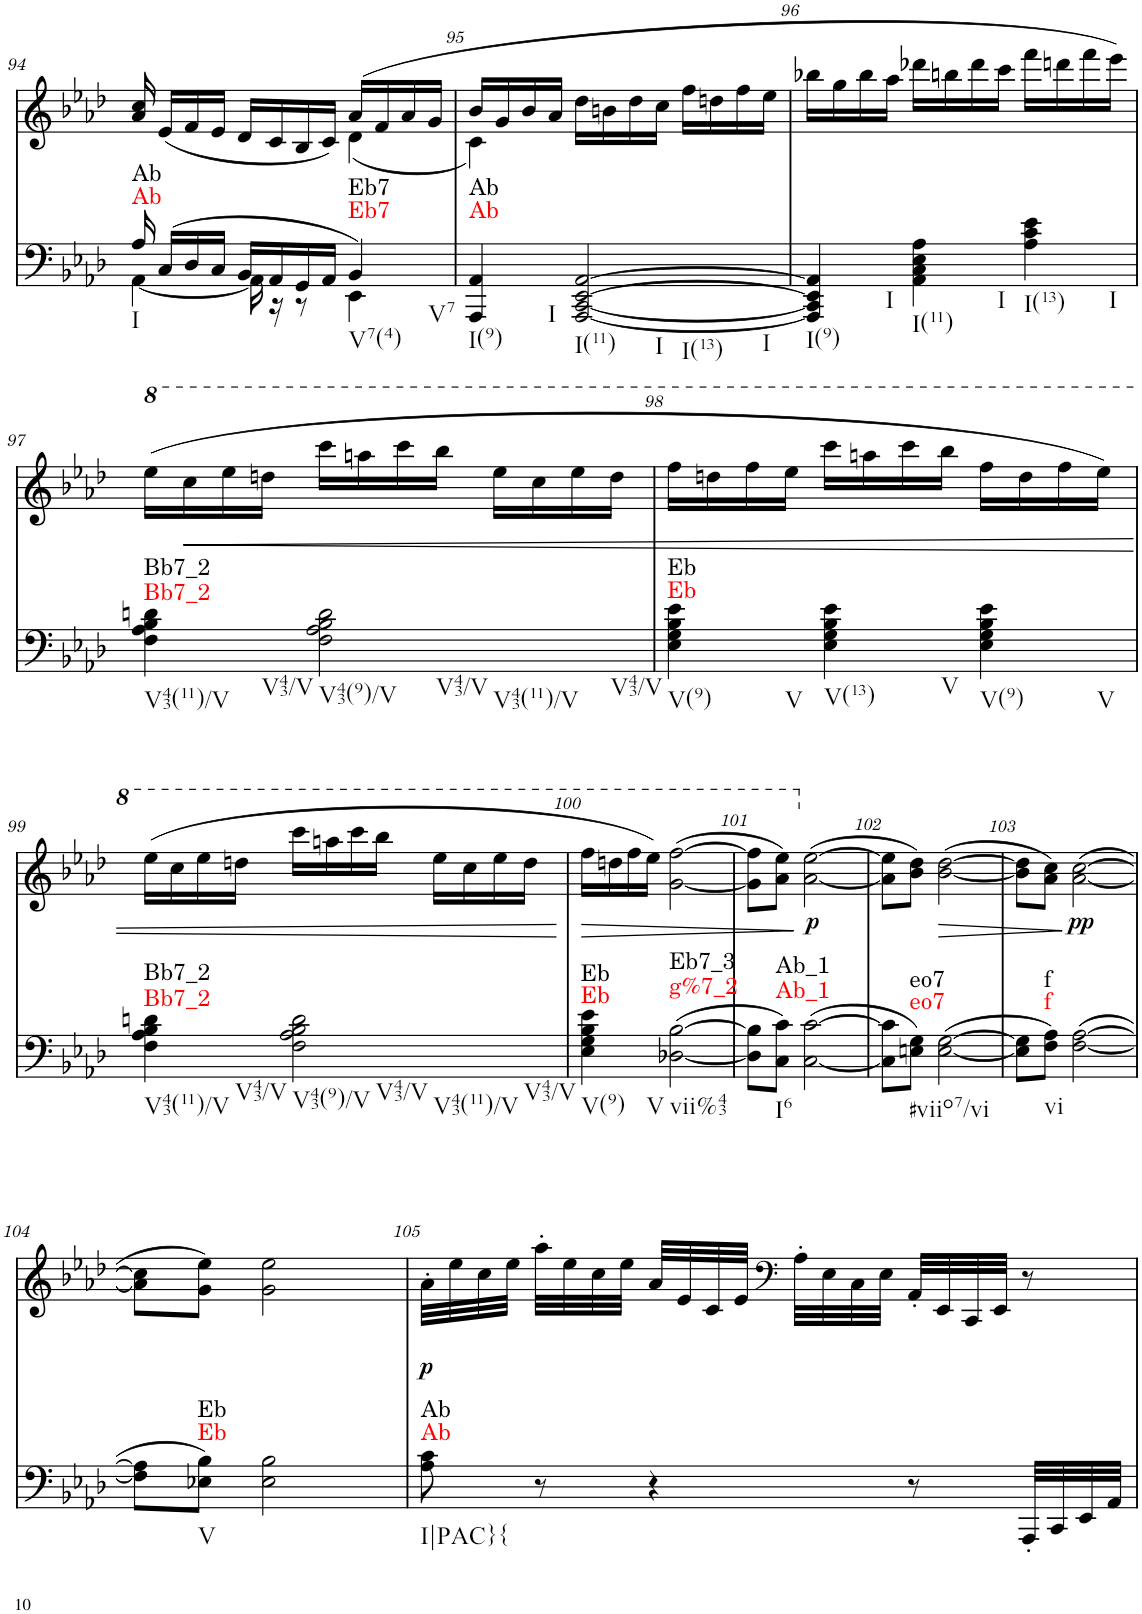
**kern	**harte	**kern	**text	**dynam
*part2	*part2	*part1	*part1	*part1
*staff2	*	*staff1	*staff1	*staff1
*I"Piano	*	*I"Piano	*	*
*I'Pno	*	*I'Pno	*	*
!!LO:PB:g=z
*clefF4	*	*clefG2	*	*
*k[b-e-a-d-]	*	*k[b-e-a-d-]	*	*
*M3/4	*	*M3/4	*	*
=94	=94	=94	=94	=94
*^	*	*^	*	*
!	!	!LO:H:n=1:kt=Ab	!	!	!	!
!	!	!LO:H:n=2:kt=Ab	!	!	!	!
16A-/	[4AA-\	N N	16a-/ 16cc/	2ryy	.	.
(16C/LL	.	.	(<16e-/LL	.	.	.
16D-/	.	.	16f/	.	.	.
16C/JJ	.	.	16e-/JJ	.	.	.
16BB-/LL	16AA-\]	.	16d-/LL	.	.	.
16AA-/	16r	.	16c/	.	.	.
16GG/	8r	.	16B-/	.	.	.
16AA-/JJ	.	.	16c/JJ)	.	.	.
!	!	!LO:H:n=1:kt=Eb7	!	!	!	!
!	!	!LO:H:n=2:kt=Eb7	!	!	!	!
4BB-/)	4EE-\	N N	(16a-/LL	(4d-\	.	.
.	.	.	16f/	.	.	.
.	.	.	16a-/	.	.	.
.	.	.	16g/JJ	.	.	.
*v	*v	*	*	*	*	*
=95	=95	=95	=95	=95	=95
!	!LO:H:n=1:kt=Ab	!	!	!	!
!	!LO:H:n=2:kt=Ab	!	!	!	!
4AAA-/ 4AA-/	N N	16b-/LL	4c\)	.	.
.	.	16g/	.	.	.
.	.	16b-/	.	.	.
.	.	16a-/JJ	.	.	.
[2AAA-/ [2CC/ [2EE-/ [2AA-/	.	16dd-\LL	2ryy	.	.
.	.	16bn\	.	.	.
.	.	16dd-\	.	.	.
.	.	16cc\JJ	.	.	.
.	.	16ff\LL	.	.	.
.	.	16ddn\	.	.	.
.	.	16ff\	.	.	.
.	.	16ee-\JJ	.	.	.
*	*	*v	*v	*	*
=96	=96	=96	=96	=96
4AAA-/] 4CC/] 4EE-/] 4AA-/]	.	16bb-X\LL	.	.
.	.	16gg\	.	.
.	.	16bb-\	.	.
.	.	16aa-\JJ	.	.
4AA-\ 4C\ 4E-\ 4A-\	.	16ddd-X\LL	.	.
.	.	16bbn\	.	.
.	.	16ddd-\	.	.
.	.	16ccc\JJ	.	.
4A-\ 4c\ 4e-\	.	16fff\LL	.	.
.	.	16dddn\	.	.
.	.	16fff\	.	.
.	.	16eee-\JJ)	.	.
!!LO:LB:g=z
=97	=97	=97	=97	=97
*	*	*8va	*	*
!	!LO:H:n=1:kt=Bb7_2	!	!	!
!	!LO:H:n=2:kt=Bb7_2	!	!	!
4F\ 4A-\ 4B-\ 4dn\	N N	(16eee-\LL	.	.
!	!	!	!	!LO:HP:b
.	.	16ccc\	.	<
.	.	16eee-\	.	.
.	.	16dddn\JJ	.	.
2F\ 2A-\ 2B-\ 2d\	.	16cccc\LL	.	.
.	.	16aaan\	.	.
.	.	16cccc\	.	.
.	.	16bbb-\JJ	.	.
.	.	16eee-\LL	.	.
.	.	16ccc\	.	.
.	.	16eee-\	.	.
.	.	16ddd\JJ	.	.
=98	=98	=98	=98	=98
!	!LO:H:n=1:kt=Eb	!	!	!
!	!LO:H:n=2:kt=Eb	!	!	!
4E-\ 4G\ 4B-\ 4e-\	N N	16fff\LL	.	.
.	.	16dddn\	.	.
.	.	16fff\	.	.
.	.	16eee-\JJ	.	.
4E-\ 4G\ 4B-\ 4e-\	.	16cccc\LL	.	.
.	.	16aaan\	.	.
.	.	16cccc\	.	.
.	.	16bbb-\JJ	.	.
4E-\ 4G\ 4B-\ 4e-\	.	16fff\LL	.	.
.	.	16ddd\	.	.
.	.	16fff\	.	.
.	.	16eee-\JJ)	.	.
!!LO:LB:g=z
=99	=99	=99	=99	=99
!	!LO:H:n=1:kt=Bb7_2	!	!	!
!	!LO:H:n=2:kt=Bb7_2	!	!	!
4F\ 4A-\ 4B-\ 4dn\	N N	(16eee-\LL	.	.
.	.	16ccc\	.	.
.	.	16eee-\	.	.
.	.	16dddn\JJ	.	.
2F\ 2A-\ 2B-\ 2d\	.	16cccc\LL	.	.
.	.	16aaan\	.	.
.	.	16cccc\	.	.
.	.	16bbb-\JJ	.	.
.	.	16eee-\LL	.	.
.	.	16ccc\	.	.
.	.	16eee-\	.	.
.	.	16ddd\JJ	.	.
.	.	.	.	[
=100	=100	=100	=100	=100
!	!LO:H:n=1:kt=Eb	!	!	!LO:HP:b
!	!LO:H:n=2:kt=Eb	!	!	!
4E-\ 4G\ 4B-\ 4e-\	N N	16fff\LL	.	>
.	.	16dddn\	.	.
.	.	16fff\	.	.
.	.	16eee-\JJ)	.	.
!	!LO:H:n=1:kt=g%7_2	!	!	!
!	!LO:H:n=2:kt=Eb7_3	!	!	!
([2D-X\ [2B-\	N N	([2gg\ [2fff\	.	.
=101	=101	=101	=101	=101
8D-\] 8B-\]L	.	8gg\] 8fff\]L	.	.
!	!LO:H:n=1:kt=Ab_1	!	!	!
!	!LO:H:n=2:kt=Ab_1	!	!	!
8C\ 8c\J)	N N	8aa-\ 8eee-\J)	.	.
*	*	*X8va	*	*
!	!	!	!LO:LY:b	!
([2C\ [2c\	.	([2a-\ [2ee-\	.	]
=102	=102	=102	=102	=102
8C\] 8c\]L	.	8a-\] 8ee-\]L	.	.
!	!LO:H:n=1:kt=eo7	!	!	!
!	!LO:H:n=2:kt=eo7	!	!	!
8En\ 8G\J)	N N	8b-\ 8dd-\J)	.	.
!	!	!	!	!LO:HP:b
([2E\ [2G\	.	([2b-\ [2dd-\	.	>
=103	=103	=103	=103	=103
8E\] 8G\]L	.	8b-\] 8dd-\]L	.	.
!	!LO:H:n=1:kt=f	!	!	!
!	!LO:H:n=2:kt=f	!	!	!
8F\ 8A-\J)	N N	8a-\ 8cc\J)	.	.
!	!	!	!LO:LY:b	!
([2F\ [2A-\	.	([2a-\ [2cc\	.	]
!!LO:LB:g=z
=104	=104	=104	=104	=104
8F\] 8A-\]L	.	8a-\] 8cc\]L	.	.
!	!LO:H:n=1:kt=Eb	!	!	!
!	!LO:H:n=2:kt=Eb	!	!	!
8E-X\ 8B-\J)	N N	8g\ 8ee-\J)	.	.
2E-\ 2B-\	.	2g\ 2ee-\	.	.
=105	=105	=105	=105	=105
!	!LO:H:n=1:kt=Ab	!	!LO:LY:b	!
!	!LO:H:n=2:kt=Ab	!	!	!
8A-\ 8c\	N N	32a-'\LLL	.	.
.	.	32ee-\	.	.
.	.	32cc\	.	.
.	.	32ee-\JJJ	.	.
8r	.	32aa-'\LLL	.	.
.	.	32ee-\	.	.
.	.	32cc\	.	.
.	.	32ee-\JJJ	.	.
4r	.	32a-/LLL	.	.
.	.	32e-/	.	.
.	.	32c/	.	.
.	.	32e-/JJJ	.	.
*	*	*clefF4	*	*
.	.	32A-'\LLL	.	.
.	.	32E-\	.	.
.	.	32C\	.	.
.	.	32E-\JJJ	.	.
8r	.	32AA-'/LLL	.	.
.	.	32EE-/	.	.
.	.	32CC/	.	.
.	.	32EE-/JJJ	.	.
32AAA-'/LLL	.	8r	.	.
32CC/	.	.	.	.
32EE-/	.	.	.	.
32AA-/JJJ	.	.	.	.
=	=	=	=	=
*-	*-	*-	*-	*-
